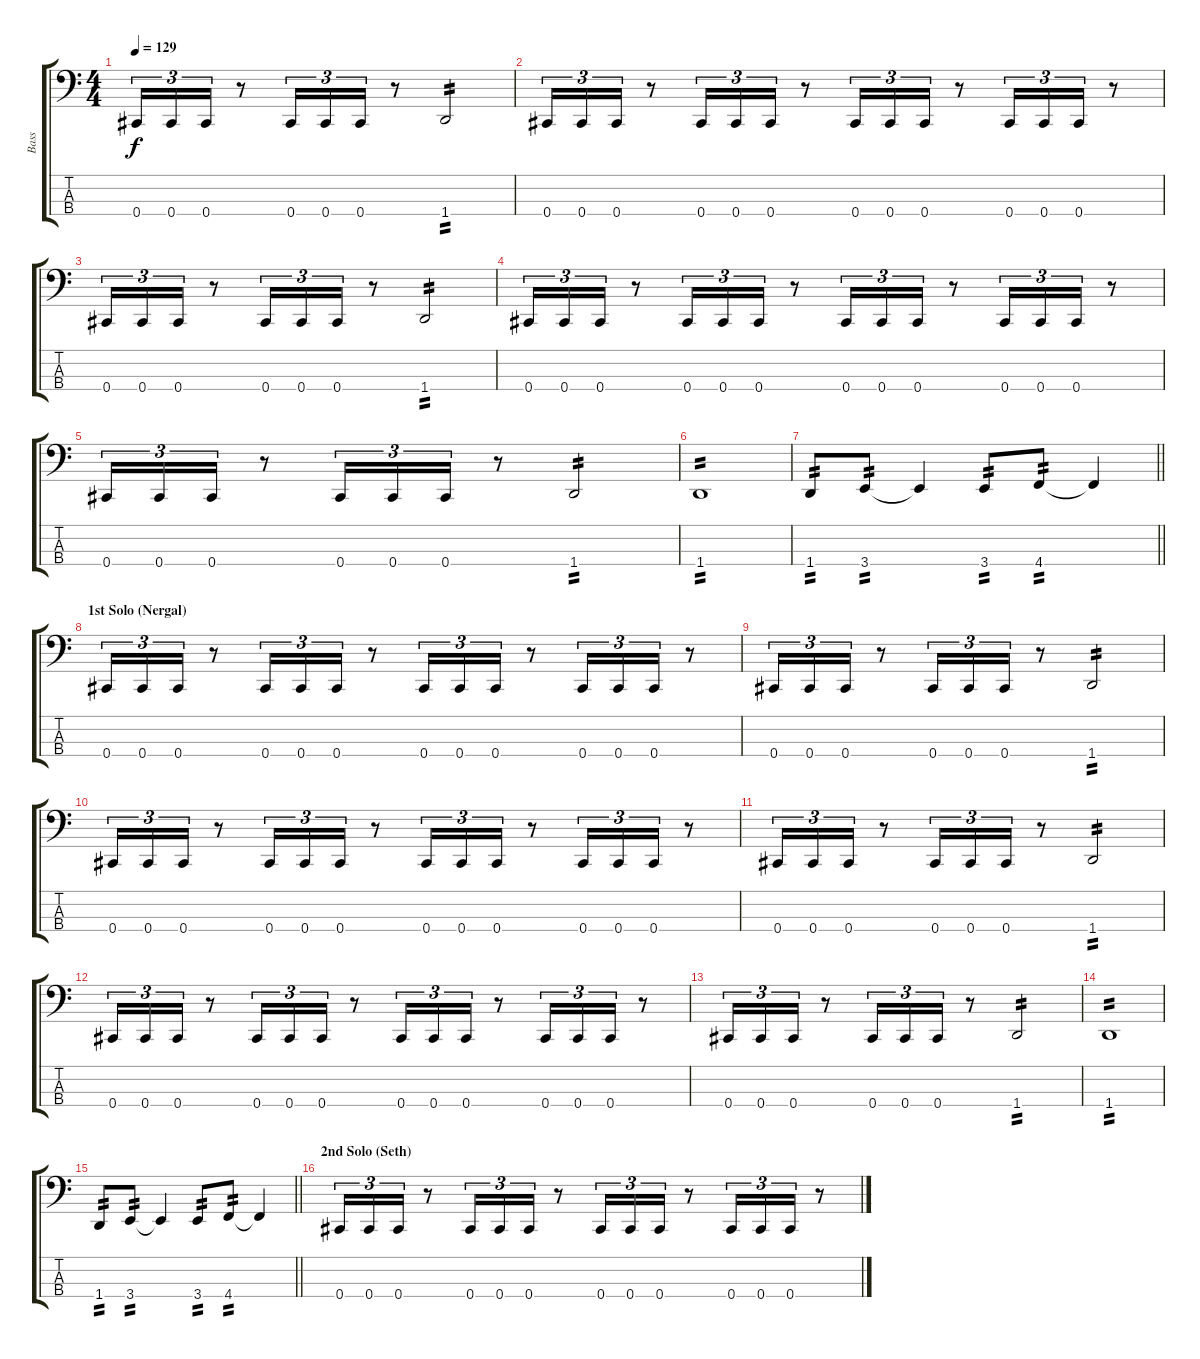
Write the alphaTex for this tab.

\track ("Bass" "Bass") {instrument electricbassfinger}
\staff {score tabs}
\tuning (E2 B1 Gb1 Db1) {hide}
\ts (4 4)
\tempo 129
\clef f4
\ks c
0.4.16{tu (3 2) dy f} 0.4.16{tu (3 2)} 0.4.16{tu (3 2)} r.8 0.4.16{tu (3 2)} 0.4.16{tu (3 2)} 0.4.16{tu (3 2)} r.8 1.4.2{tp 2} |
0.4.16{tu (3 2)} 0.4.16{tu (3 2)} 0.4.16{tu (3 2)} r.8 0.4.16{tu (3 2)} 0.4.16{tu (3 2)} 0.4.16{tu (3 2)} r.8 0.4.16{tu (3 2)} 0.4.16{tu (3 2)} 0.4.16{tu (3 2)} r.8 0.4.16{tu (3 2)} 0.4.16{tu (3 2)} 0.4.16{tu (3 2)} r.8 |
0.4.16{tu (3 2)} 0.4.16{tu (3 2)} 0.4.16{tu (3 2)} r.8 0.4.16{tu (3 2)} 0.4.16{tu (3 2)} 0.4.16{tu (3 2)} r.8 1.4.2{tp 2} |
0.4.16{tu (3 2)} 0.4.16{tu (3 2)} 0.4.16{tu (3 2)} r.8 0.4.16{tu (3 2)} 0.4.16{tu (3 2)} 0.4.16{tu (3 2)} r.8 0.4.16{tu (3 2)} 0.4.16{tu (3 2)} 0.4.16{tu (3 2)} r.8 0.4.16{tu (3 2)} 0.4.16{tu (3 2)} 0.4.16{tu (3 2)} r.8 |
0.4.16{tu (3 2)} 0.4.16{tu (3 2)} 0.4.16{tu (3 2)} r.8 0.4.16{tu (3 2)} 0.4.16{tu (3 2)} 0.4.16{tu (3 2)} r.8 1.4.2{tp 2} |
1.4.1{tp 2} |
\barLineRight lightlight
1.4.8{tp 2} 3.4.8{tp 2} 3.4{t}.4 3.4.8{tp 2} 4.4.8{tp 2} 4.4{t}.4 |
\section ("" "1st Solo (Nergal)")
0.4.16{tu (3 2)} 0.4.16{tu (3 2)} 0.4.16{tu (3 2)} r.8 0.4.16{tu (3 2)} 0.4.16{tu (3 2)} 0.4.16{tu (3 2)} r.8 0.4.16{tu (3 2)} 0.4.16{tu (3 2)} 0.4.16{tu (3 2)} r.8 0.4.16{tu (3 2)} 0.4.16{tu (3 2)} 0.4.16{tu (3 2)} r.8 |
0.4.16{tu (3 2)} 0.4.16{tu (3 2)} 0.4.16{tu (3 2)} r.8 0.4.16{tu (3 2)} 0.4.16{tu (3 2)} 0.4.16{tu (3 2)} r.8 1.4.2{tp 2} |
0.4.16{tu (3 2)} 0.4.16{tu (3 2)} 0.4.16{tu (3 2)} r.8 0.4.16{tu (3 2)} 0.4.16{tu (3 2)} 0.4.16{tu (3 2)} r.8 0.4.16{tu (3 2)} 0.4.16{tu (3 2)} 0.4.16{tu (3 2)} r.8 0.4.16{tu (3 2)} 0.4.16{tu (3 2)} 0.4.16{tu (3 2)} r.8 |
0.4.16{tu (3 2)} 0.4.16{tu (3 2)} 0.4.16{tu (3 2)} r.8 0.4.16{tu (3 2)} 0.4.16{tu (3 2)} 0.4.16{tu (3 2)} r.8 1.4.2{tp 2} |
0.4.16{tu (3 2)} 0.4.16{tu (3 2)} 0.4.16{tu (3 2)} r.8 0.4.16{tu (3 2)} 0.4.16{tu (3 2)} 0.4.16{tu (3 2)} r.8 0.4.16{tu (3 2)} 0.4.16{tu (3 2)} 0.4.16{tu (3 2)} r.8 0.4.16{tu (3 2)} 0.4.16{tu (3 2)} 0.4.16{tu (3 2)} r.8 |
0.4.16{tu (3 2)} 0.4.16{tu (3 2)} 0.4.16{tu (3 2)} r.8 0.4.16{tu (3 2)} 0.4.16{tu (3 2)} 0.4.16{tu (3 2)} r.8 1.4.2{tp 2} |
1.4.1{tp 2} |
\barLineRight lightlight
1.4.8{tp 2} 3.4.8{tp 2} 3.4{t}.4 3.4.8{tp 2} 4.4.8{tp 2} 4.4{t}.4 |
\section ("" "2nd Solo (Seth)")
0.4.16{tu (3 2)} 0.4.16{tu (3 2)} 0.4.16{tu (3 2)} r.8 0.4.16{tu (3 2)} 0.4.16{tu (3 2)} 0.4.16{tu (3 2)} r.8 0.4.16{tu (3 2)} 0.4.16{tu (3 2)} 0.4.16{tu (3 2)} r.8 0.4.16{tu (3 2)} 0.4.16{tu (3 2)} 0.4.16{tu (3 2)} r.8
